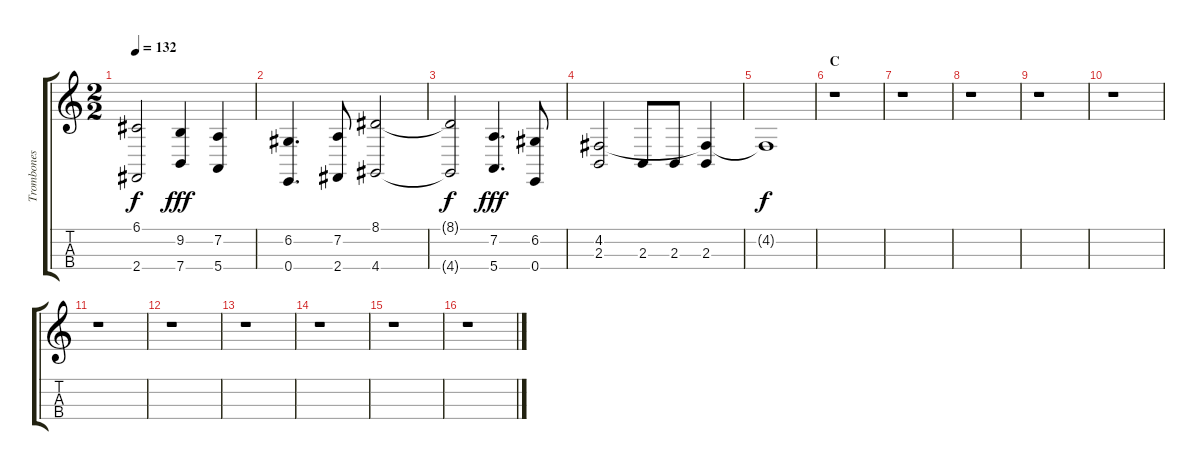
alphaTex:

\track ("Trombones" "Trombones") {instrument trombone}
\staff {score tabs}
\tuning (G3 D3 A2 E2) {hide}
\ts (2 2)
\tempo 132
\clef g2
\ks c
(6.1{t} 2.4{t}).2{dy f} (9.2 7.4).4{dy fff} (7.2 5.4).4 |
(6.2 0.4).4{d} (7.2 2.4).8 (8.1 4.4).2 |
(8.1{t} 4.4{t}).2{dy f} (7.2 5.4).4{d dy fff} (6.2 0.4).8 |
(4.2 2.3).2 2.3.8 2.3.8 (4.2{t} 2.3).4 |
4.2{t}.1{dy f} |
\section ("" "C")
r.1 |
r.1 |
r.1 |
r.1 |
r.1 |
r.1 |
r.1 |
r.1 |
r.1 |
r.1 |
r.1
